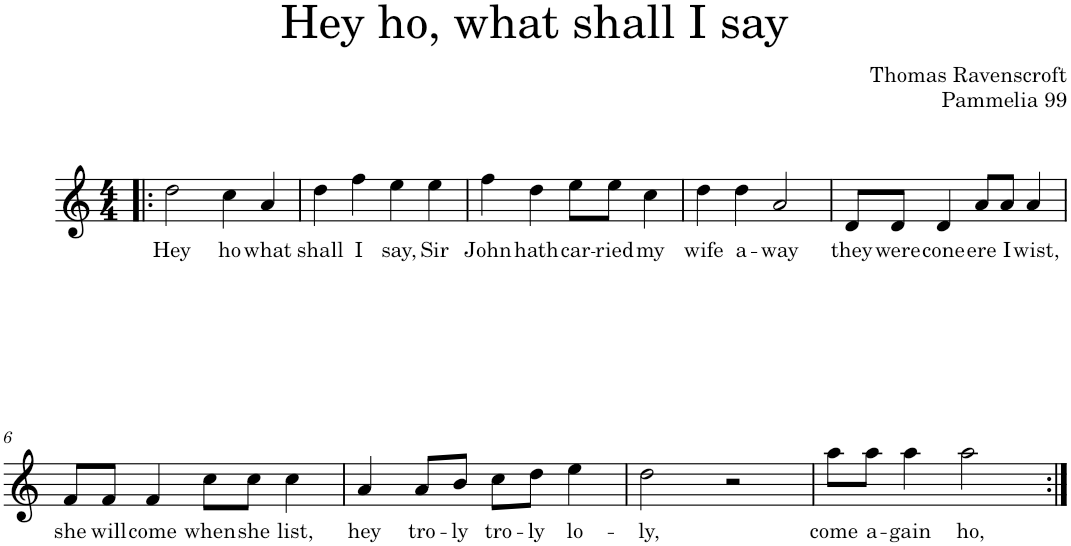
**kern	**text
*part1	*part1
*staff1	*staff1
*I"Voice	*
*I'Vo.	*
*clefG2	*
*k[]	*
*M4/4	*
=1!|:	=1!|:
!	!LO:LY:b
2dd\	Hey
!	!LO:LY:b
4cc\	ho
!	!LO:LY:b
4a/	what
=2	=2
!	!LO:LY:b
4dd\	shall
!	!LO:LY:b
4ff\	I
!	!LO:LY:b
4ee\	say,
!	!LO:LY:b
4ee\	Sir
=3	=3
!	!LO:LY:b
4ff\	John
!	!LO:LY:b
4dd\	hath
!	!LO:LY:b
8ee\L	car-
!	!LO:LY:b
8ee\J	-ried
!	!LO:LY:b
4cc\	my
=4	=4
!	!LO:LY:b
4dd\	wife
!	!LO:LY:b
4dd\	a-
!	!LO:LY:b
2a/	-way
=5	=5
!	!LO:LY:b
8d/L	they
!	!LO:LY:b
8d/J	were
!	!LO:LY:b
4d/	cone
!	!LO:LY:b
8a/L	ere
!	!LO:LY:b
8a/J	I
!	!LO:LY:b
4a/	wist,
!!LO:LB:g=z
=6	=6
!	!LO:LY:b
8f/L	she
!	!LO:LY:b
8f/J	will
!	!LO:LY:b
4f/	come
!	!LO:LY:b
8cc\L	when
!	!LO:LY:b
8cc\J	she
!	!LO:LY:b
4cc\	list,
=7	=7
!	!LO:LY:b
4a/	hey
!	!LO:LY:b
8a/L	tro-
!	!LO:LY:b
8b/J	-ly
!	!LO:LY:b
8cc\L	tro-
!	!LO:LY:b
8dd\J	-ly
!	!LO:LY:b
4ee\	lo-
=8	=8
!	!LO:LY:b
2dd\	-ly,
2r	.
=9	=9
!	!LO:LY:b
8aa\L	come
!	!LO:LY:b
8aa\J	a-
!	!LO:LY:b
4aa\	-gain
!	!LO:LY:b
2aa\	ho,
=:|!	=:|!
*-	*-
